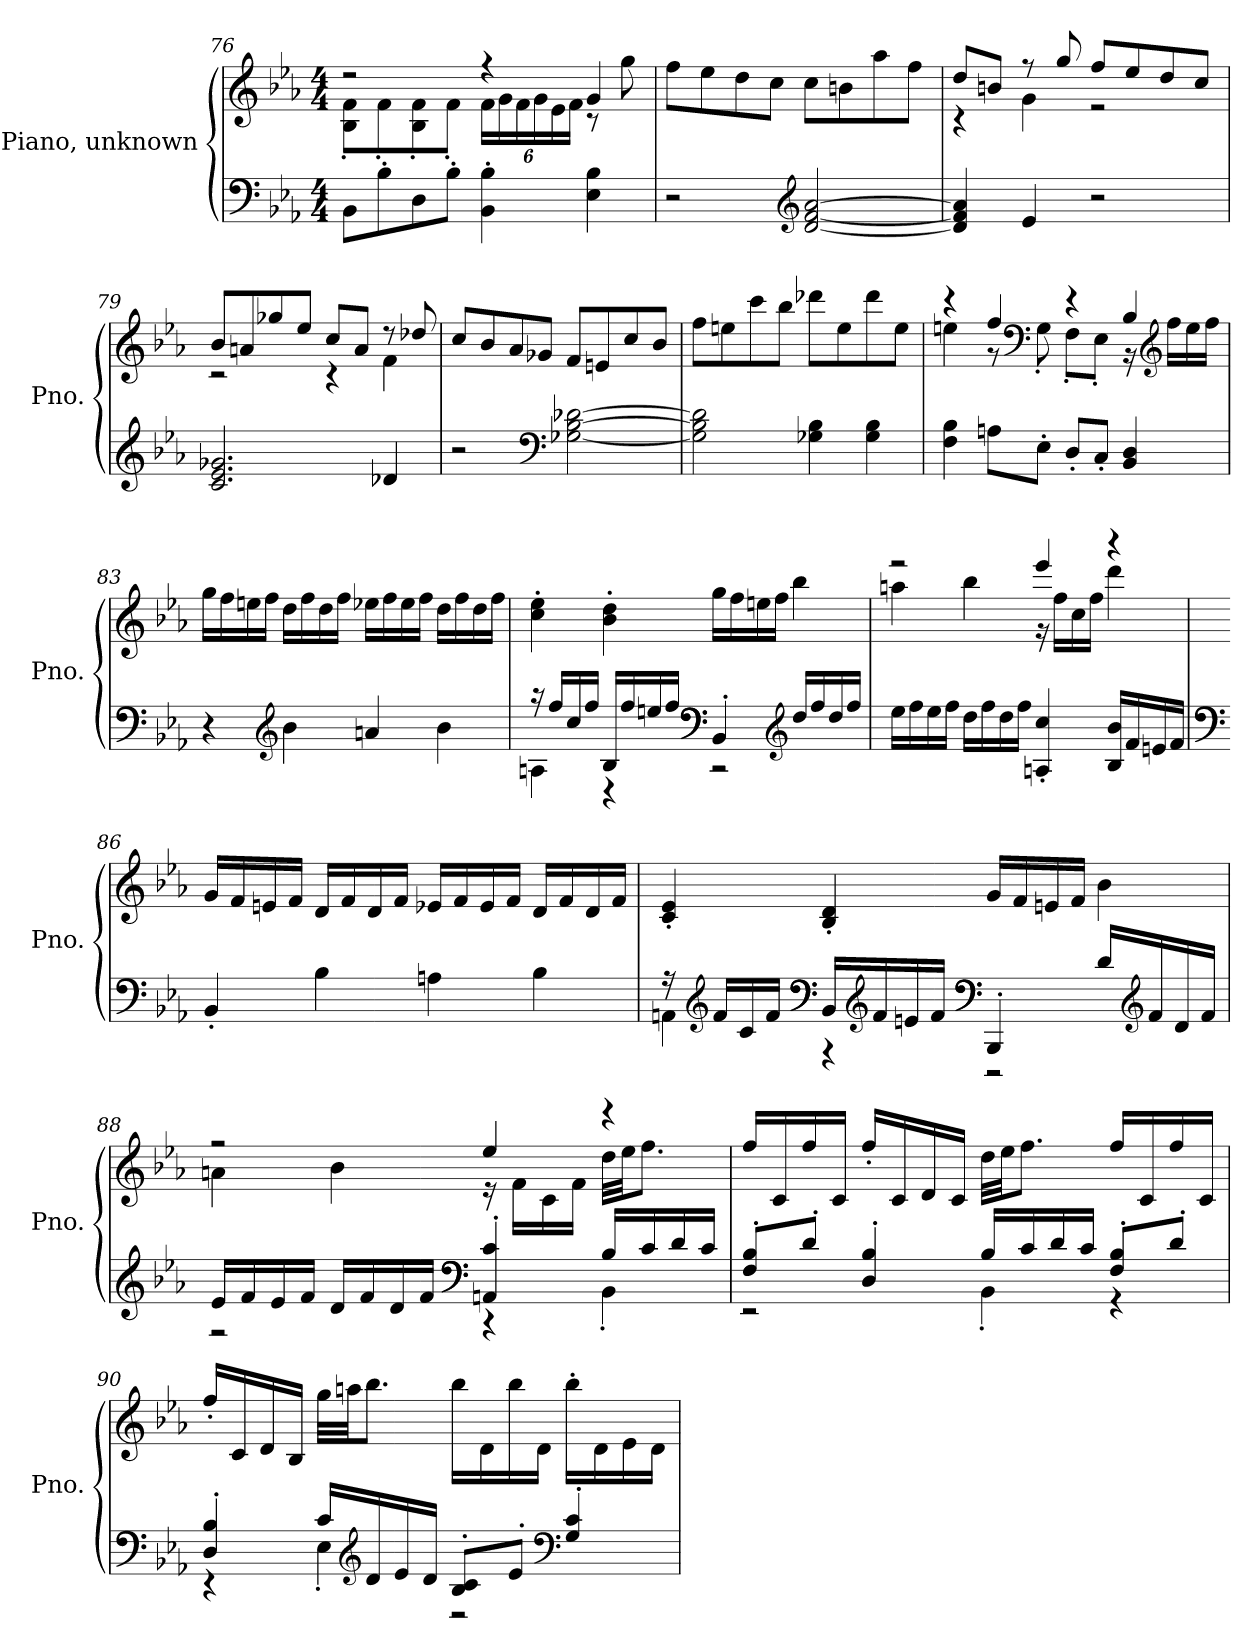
**kern	**kern
*part1	*part1
*staff2	*staff1
*I"Piano, unknown	*
*I'Pno.	*
*clefF4	*clefG2
*k[b-e-a-]	*k[b-e-a-]
*M4/4	*M4/4
=76	=76
*	*^
8BB-\L	2r	8B-\' 8f\'L
8B-'\	.	8f'\
8D\	.	8B-\' 8f\'
8B-'\J	.	8f'\J
*	*	*Xbrackettup
4BB-\' 4B-\'	4r	24f\LL
.	.	24g\
.	.	24f\
.	.	24g\
.	.	24e-\
.	.	24f\JJ
4E-\ 4B-\	4g/	8r
.	.	8gg\
*	*v	*v
=77	=77
2r	8ff\L
.	8ee-\
.	8dd\
.	8cc\J
*clefG2	*
[2d/ [2f/ [2a-/	8cc\L
.	8bn\
.	8aa-\
.	8ff\J
!!LO:LB:g=z
=78	=78
*	*^
4d/] 4f/] 4a-/]	8dd/L	4r
.	8bn/J	.
4e-/	8r	4g\
.	8gg/	.
2r	8ff/L	2r
.	8ee-/	.
.	8dd/	.
.	8cc/J	.
=79	=79	=79
2.c/ 2.e-/ 2.g-X/	8b-/L	2r
.	8an/	.
.	8gg-X/	.
.	8ee-/J	.
.	8cc/L	4r
.	8a/J	.
4d-X/	8r	4f\
.	8dd-X/	.
*	*v	*v
=80	=80
2r	8cc/L
.	8b-/
.	8a-/
.	8g-X/J
*clefF4	*
[2G-X\ [2B-\ [2d-X\	8f/L
.	8en/
.	8cc/
.	8b-/J
=81	=81
2G-\] 2B-\] 2d-\]	8ff\L
.	8een\
.	8ccc\
.	8bb-\J
4G-X\ 4B-\	8ddd-X\L
.	8ee\
4G-\ 4B-\	8ddd-\
.	8ee\J
!!LO:LB:g=z
=82	=82
*	*^
4F\ 4B-\	4r	4een\
8An\L	4ff/	8r
*	*clefF4	*
8E-'\J	.	8G'\
8D'/L	4r	8F'\L
8C'/J	.	8E-'\J
4BB-/ 4D/	4B-/	16r
*	*clefG2	*
.	.	16ff\LL
.	.	16ee\
.	.	16ff\JJ
*	*v	*v
=83	=83
4r	16gg\LL
.	16ff\
.	16een\
.	16ff\JJ
*clefG2	*
4b-\	16dd\LL
.	16ff\
.	16dd\
.	16ff\JJ
4an/	16ee-X\LL
.	16ff\
.	16ee-\
.	16ff\JJ
4b-\	16dd\LL
.	16ff\
.	16dd\
.	16ff\JJ
!!LO:LB:g=z
=84	=84
*^	*
16r	4An\	4cc\' 4ee-\'
16ff/LL	.	.
16cc/	.	.
16ff/JJ	.	.
16B-/LL	4r	4b-\' 4dd\'
16ff/	.	.
16een/	.	.
16ff/JJ	.	.
*clefF4	*	*
4BB-'/	2r	16gg\LL
.	.	16ff\
.	.	16een\
.	.	16ff\JJ
*clefG2	*	*
16dd/LL	.	4bb-\
16ff/	.	.
16dd/	.	.
16ff/JJ	.	.
*v	*v	*
=85	=85
*	*^
16ee-\LL	2r	4aan\
16ff\	.	.
16ee-\	.	.
16ff\JJ	.	.
16dd\LL	.	4bb-\
16ff\	.	.
16dd\	.	.
16ff\JJ	.	.
4An/' 4cc/'	4eee-/	16r
.	.	16ff\LL
.	.	16cc\
.	.	16ff\JJ
16B-/ 16b-/LL	4r	4ddd\
16f/	.	.
16en/	.	.
16f/JJ	.	.
*	*v	*v
!!LO:PB:g=z
=86	=86
*clefF4	*
4BB-'/	16g/LL
.	16f/
.	16en/
.	16f/JJ
4B-\	16d/LL
.	16f/
.	16d/
.	16f/JJ
4An\	16e-X/LL
.	16f/
.	16e-/
.	16f/JJ
4B-\	16d/LL
.	16f/
.	16d/
.	16f/JJ
=87	=87
*^	*
16r	4AAn\	4c/' 4e-/'
*clefG2	*	*
16f/LL	.	.
16c/	.	.
16f/JJ	.	.
*clefF4	*	*
16BB-/LL	4r	4B-/' 4d/'
*clefG2	*	*
16f/	.	.
16en/	.	.
16f/JJ	.	.
*clefF4	*	*
4BBB-'/	2r	16g/LL
.	.	16f/
.	.	16en/
.	.	16f/JJ
16d/LL	.	4b-\
*clefG2	*	*
16f/	.	.
16d/	.	.
16f/JJ	.	.
!!LO:LB:g=z
=88	=88	=88
*	*	*^
16e-/LL	2r	2r	4an\
16f/	.	.	.
16e-/	.	.	.
16f/JJ	.	.	.
16d/LL	.	.	4b-\
16f/	.	.	.
16d/	.	.	.
16f/JJ	.	.	.
*clefF4	*	*	*
4AAn/' 4c/'	4r	4ee-/	16r
.	.	.	16f\LL
.	.	.	16c\
.	.	.	16f\JJ
16B-/LL	4BB-'\	4r	32dd\LLL
.	.	.	32ee-\JJ
16c/	.	.	8.ff\J
16d/	.	.	.
16c/JJ	.	.	.
*	*	*v	*v
=89	=89	=89
8F/' 8B-/'L	2r	16ff/LL
.	.	16c/
8d'/J	.	16ff/
.	.	16c/JJ
4D/' 4B-/'	.	16ff'/LL
.	.	16c/
.	.	16d/
.	.	16c/JJ
16B-/LL	4BB-'\	32dd\LLL
.	.	32ee-\JJ
16c/	.	8.ff\J
16d/	.	.
16c/JJ	.	.
8F/' 8B-/'L	4r	16ff/LL
.	.	16c/
8d'/J	.	16ff/
.	.	16c/JJ
!!LO:LB:g=z
=90	=90	=90
4D/' 4B-/'	4r	16ff'/LL
.	.	16c/
.	.	16d/
.	.	16B-/JJ
16c/LL	4E-'\	32gg\LLL
.	.	32aan\JJ
*clefG2	*	*
16d/	.	8.bb-\J
16e-/	.	.
16d/JJ	.	.
8B-/' 8c/'L	2r	16bb-\LL
.	.	16d\
8e-'/J	.	16bb-\
.	.	16d\JJ
*clefF4	*	*
4G/' 4c/'	.	16bb-'\LL
.	.	16d\
.	.	16e-\
.	.	16d\JJ
*v	*v	*
=	=
*-	*-
